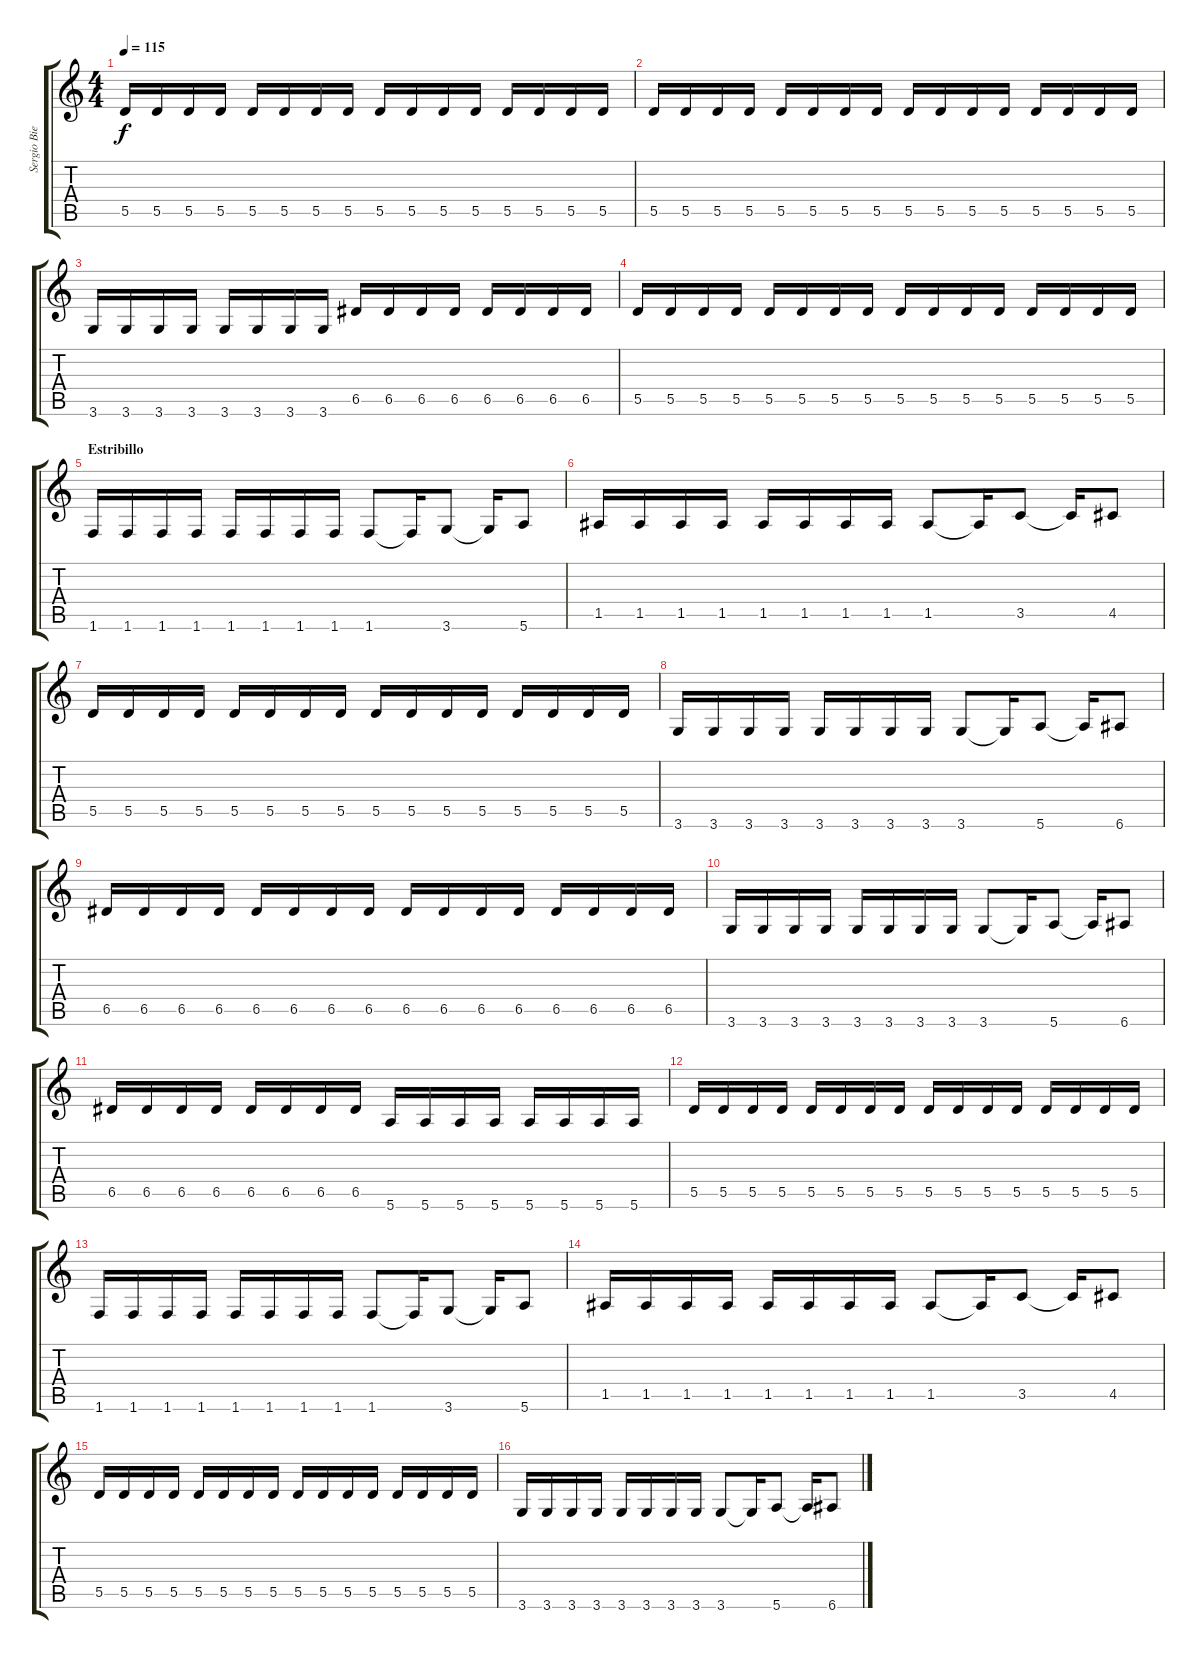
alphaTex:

\track ("Sergio Bierdichevsky" "Sergio Bie") {instrument distortionguitar}
\staff {score tabs}
\tuning (E4 B3 G3 D3 A2 E2) {hide}
\ts (4 4)
\tempo 115
\clef g2
\ks c
5.5.16{dy f} 5.5.16 5.5.16 5.5.16 5.5.16 5.5.16 5.5.16 5.5.16 5.5.16 5.5.16 5.5.16 5.5.16 5.5.16 5.5.16 5.5.16 5.5.16 |
5.5.16 5.5.16 5.5.16 5.5.16 5.5.16 5.5.16 5.5.16 5.5.16 5.5.16 5.5.16 5.5.16 5.5.16 5.5.16 5.5.16 5.5.16 5.5.16 |
3.6.16 3.6.16 3.6.16 3.6.16 3.6.16 3.6.16 3.6.16 3.6.16 6.5.16 6.5.16 6.5.16 6.5.16 6.5.16 6.5.16 6.5.16 6.5.16 |
5.5.16 5.5.16 5.5.16 5.5.16 5.5.16 5.5.16 5.5.16 5.5.16 5.5.16 5.5.16 5.5.16 5.5.16 5.5.16 5.5.16 5.5.16 5.5.16 |
\section ("" "Estribillo")
1.6.16 1.6.16 1.6.16 1.6.16 1.6.16 1.6.16 1.6.16 1.6.16 1.6.8 1.6{t}.16 3.6.8 3.6{t}.16 5.6.8 |
1.5.16 1.5.16 1.5.16 1.5.16 1.5.16 1.5.16 1.5.16 1.5.16 1.5.8 1.5{t}.16 3.5.8 3.5{t}.16 4.5.8 |
5.5.16 5.5.16 5.5.16 5.5.16 5.5.16 5.5.16 5.5.16 5.5.16 5.5.16 5.5.16 5.5.16 5.5.16 5.5.16 5.5.16 5.5.16 5.5.16 |
3.6.16 3.6.16 3.6.16 3.6.16 3.6.16 3.6.16 3.6.16 3.6.16 3.6.8 3.6{t}.16 5.6.8 5.6{t}.16 6.6.8 |
6.5.16 6.5.16 6.5.16 6.5.16 6.5.16 6.5.16 6.5.16 6.5.16 6.5.16 6.5.16 6.5.16 6.5.16 6.5.16 6.5.16 6.5.16 6.5.16 |
3.6.16 3.6.16 3.6.16 3.6.16 3.6.16 3.6.16 3.6.16 3.6.16 3.6.8 3.6{t}.16 5.6.8 5.6{t}.16 6.6.8 |
6.5.16 6.5.16 6.5.16 6.5.16 6.5.16 6.5.16 6.5.16 6.5.16 5.6.16 5.6.16 5.6.16 5.6.16 5.6.16 5.6.16 5.6.16 5.6.16 |
5.5.16 5.5.16 5.5.16 5.5.16 5.5.16 5.5.16 5.5.16 5.5.16 5.5.16 5.5.16 5.5.16 5.5.16 5.5.16 5.5.16 5.5.16 5.5.16 |
1.6.16 1.6.16 1.6.16 1.6.16 1.6.16 1.6.16 1.6.16 1.6.16 1.6.8 1.6{t}.16 3.6.8 3.6{t}.16 5.6.8 |
1.5.16 1.5.16 1.5.16 1.5.16 1.5.16 1.5.16 1.5.16 1.5.16 1.5.8 1.5{t}.16 3.5.8 3.5{t}.16 4.5.8 |
5.5.16 5.5.16 5.5.16 5.5.16 5.5.16 5.5.16 5.5.16 5.5.16 5.5.16 5.5.16 5.5.16 5.5.16 5.5.16 5.5.16 5.5.16 5.5.16 |
3.6.16 3.6.16 3.6.16 3.6.16 3.6.16 3.6.16 3.6.16 3.6.16 3.6.8 3.6{t}.16 5.6.8 5.6{t}.16 6.6.8
